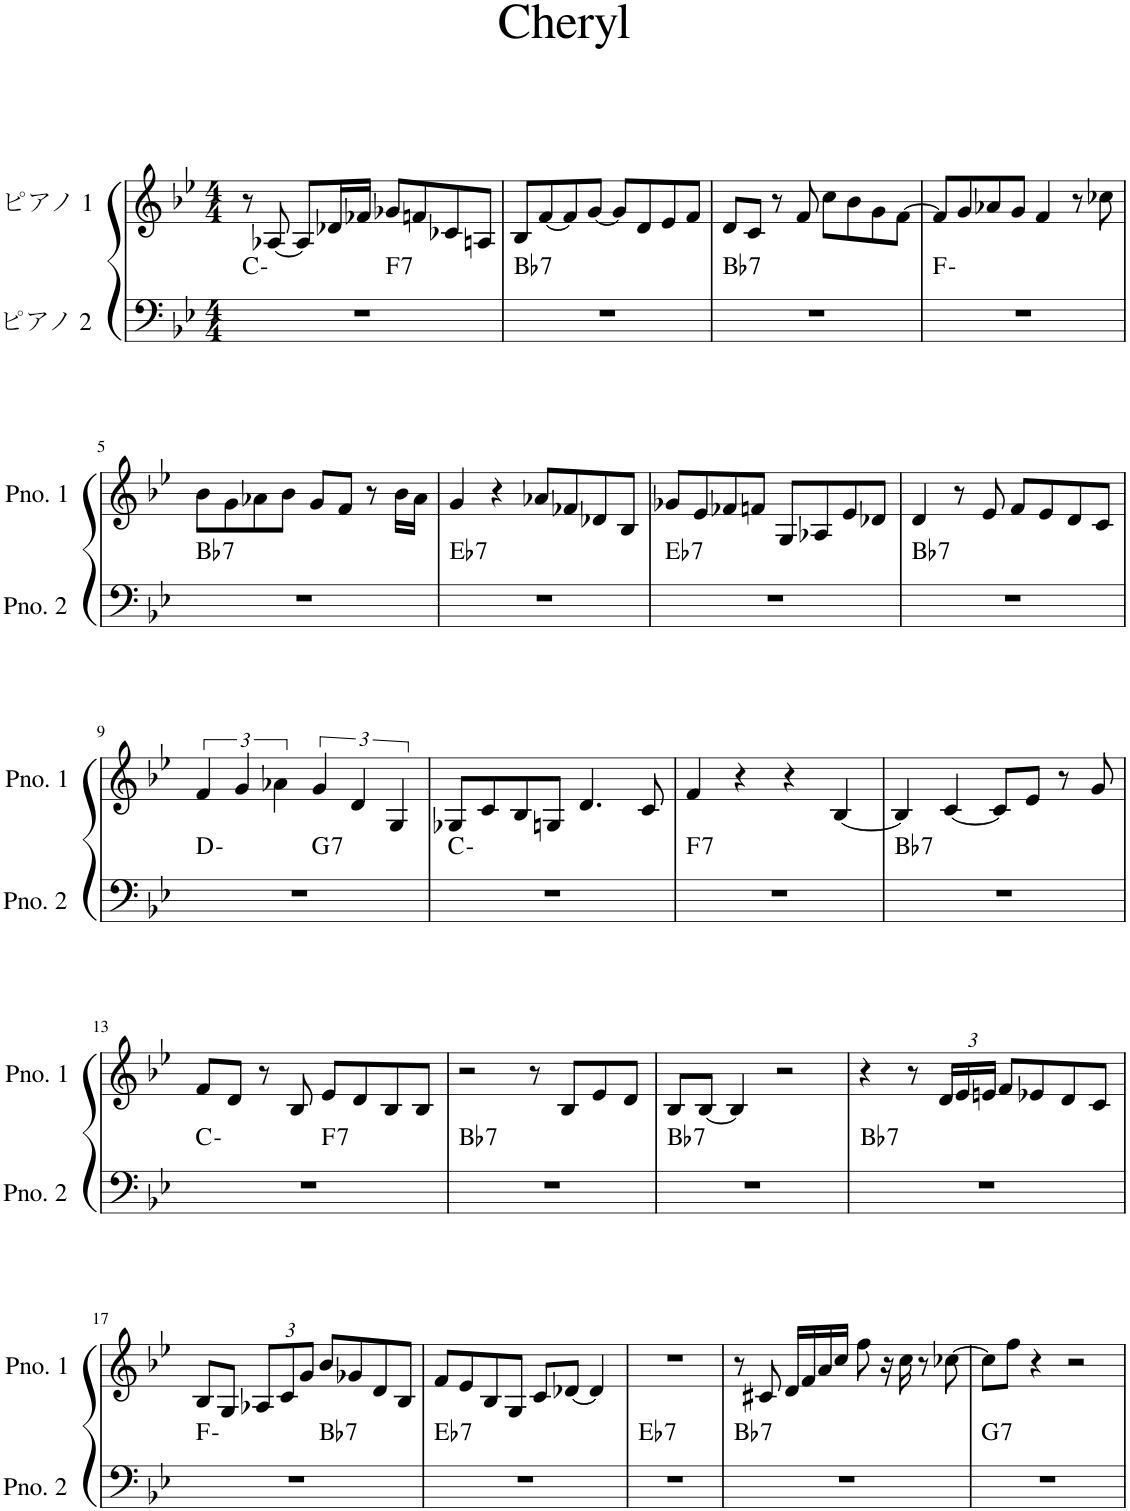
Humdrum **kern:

**kern	**harte	**kern
*part2	*part2	*part1
*staff2	*	*staff1
*I"ピアノ 2	*	*I"ピアノ 1
*clefF4	*	*clefG2
*k[b-e-]	*	*k[b-e-]
*M4/4	*	*M4/4
=1	=1	=1
*^	*	*
1r	2ryy	C:min	8r
.	.	.	[8A-X/
.	.	.	8A-/L]
.	.	.	16d-X/L
.	.	.	16f-X/JJ
!	!	!LO:H:kt=7	!
.	2ryy	F:7	8g-X/L
.	.	.	8fn/
.	.	.	8c-X/
.	.	.	8An/J
=2	=2	=2	=2
!	!	!LO:H:kt=7	!
*v	*v	*	*
1r	Bb:7	8B-/L
.	.	[8f/
.	.	8f/]
.	.	[8g/J
.	.	8g/L]
.	.	8d/
.	.	8e-/
.	.	8f/J
=3	=3	=3
!	!LO:H:kt=7	!
1r	Bb:7	8d/L
.	.	8c/J
.	.	8r
.	.	8f/
.	.	8cc\L
.	.	8b-\
.	.	8g\
.	.	[8f\J
=4	=4	=4
1r	F:min	8f/L]
.	.	8g/
.	.	8a-X/
.	.	8g/J
.	.	4f/
.	.	8r
.	.	8cc-X\
!!LO:LB:g=z
=5	=5	=5
!	!LO:H:kt=7	!
1r	Bb:7	8b-\L
.	.	8g\
.	.	8a-X\
.	.	8b-\J
.	.	8g/L
.	.	8f/J
.	.	8r
.	.	16b-\LL
.	.	16a-\JJ
=6	=6	=6
!	!LO:H:kt=7	!
1r	Eb:7	4g/
.	.	4r
.	.	8a-X/L
.	.	8f-X/
.	.	8d-X/
.	.	8B-/J
=7	=7	=7
!	!LO:H:kt=7	!
1r	Eb:7	8g-X/L
.	.	8e-/
.	.	8f-X/
.	.	8fn/J
.	.	8G/L
.	.	8A-X/
.	.	8e-/
.	.	8d-X/J
=8	=8	=8
!	!LO:H:kt=7	!
1r	Bb:7	4d/
.	.	8r
.	.	8e-/
.	.	8f/L
.	.	8e-/
.	.	8d/
.	.	8c/J
!!LO:LB:g=z
=9	=9	=9
*^	*	*
1r	2ryy	D:min	6f/
.	.	.	6g/
.	.	.	6a-X\
!	!	!LO:H:kt=7	!
.	2ryy	G:7	6g/
.	.	.	6d/
.	.	.	6G/
*v	*v	*	*
=10	=10	=10
1r	C:min	8G-X/L
.	.	8c/
.	.	8B-/
.	.	8Gn/J
.	.	4.d/
.	.	8c/
=11	=11	=11
!	!LO:H:kt=7	!
1r	F:7	4f/
.	.	4r
.	.	4r
.	.	[4B-/
=12	=12	=12
!	!LO:H:kt=7	!
1r	Bb:7	4B-/]
.	.	[4c/
.	.	8c/L]
.	.	8e-/J
.	.	8r
.	.	8g/
!!LO:LB:g=z
=13	=13	=13
*^	*	*
1r	2ryy	C:min	8f/L
.	.	.	8d/J
.	.	.	8r
.	.	.	8B-/
!	!	!LO:H:kt=7	!
.	2ryy	F:7	8e-/L
.	.	.	8d/
.	.	.	8B-/
.	.	.	8B-/J
=14	=14	=14	=14
!	!	!LO:H:kt=7	!
*v	*v	*	*
1r	Bb:7	2r
.	.	8r
.	.	8B-/L
.	.	8e-/
.	.	8d/J
=15	=15	=15
!	!LO:H:kt=7	!
1r	Bb:7	8B-/L
.	.	[8B-/J
.	.	4B-/]
.	.	2r
=16	=16	=16
!	!LO:H:kt=7	!
1r	Bb:7	4r
.	.	8r
*	*	*Xbrackettup
.	.	24d/LL
.	.	24e-/
.	.	24en/JJ
.	.	8f/L
.	.	8e-X/
.	.	8d/
.	.	8c/J
!!LO:LB:g=z
=17	=17	=17
*^	*	*
1r	2ryy	F:min	8B-/L
.	.	.	8G/J
.	.	.	12A-X/L
.	.	.	12c/
.	.	.	12g/J
!	!	!LO:H:kt=7	!
.	2ryy	Bb:7	8b-/L
.	.	.	8g-X/
.	.	.	8d/
.	.	.	8B-/J
=18	=18	=18	=18
!	!	!LO:H:kt=7	!
*v	*v	*	*
1r	Eb:7	8f/L
.	.	8e-/
.	.	8B-/
.	.	8G/J
.	.	8c/L
.	.	[8d-X/J
.	.	4d-/]
=19	=19	=19
!	!LO:H:kt=7	!
1r	Eb:7	1r
=20	=20	=20
!	!LO:H:kt=7	!
1r	Bb:7	8r
.	.	8c#X/
.	.	16d/LL
.	.	16f/
.	.	16a/
.	.	16cc/JJ
.	.	8ff\
.	.	16r
.	.	16cc\
.	.	8r
.	.	[8cc-X\
=21	=21	=21
!	!LO:H:kt=7	!
1r	G:7	8cc-\L]
.	.	8ff\J
.	.	4r
.	.	2r
=	=	=
*-	*-	*-
